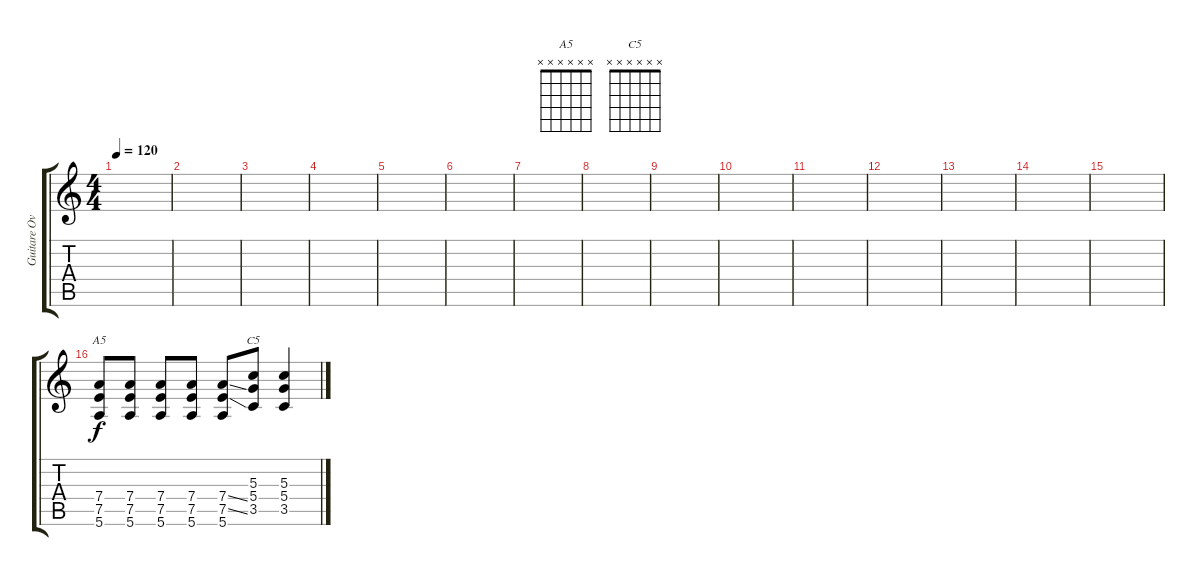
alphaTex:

\track ("Guitare Overdrive" "Guitare Ov") {instrument overdrivenguitar}
\staff {score tabs}
\tuning (E4 B3 G3 D3 A2 E2) {hide}
\chord ("A5" x x x x x x) {firstfret 0}
\chord ("C5" x x x x x x) {firstfret 0}
\ts (4 4)
\tempo 120
\clef g2
\ks c
|
|
|
|
|
|
|
|
|
|
|
|
|
|
|
(7.4 7.5 5.6).8{ch "A5"} (7.4 7.5 5.6).8 (7.4 7.5 5.6).8 (7.4 7.5 5.6).8 (7.4{ss} 7.5{ss} 5.6).8 (5.3 5.4 3.5).8{ch "C5"} (5.3 5.4 3.5).4
